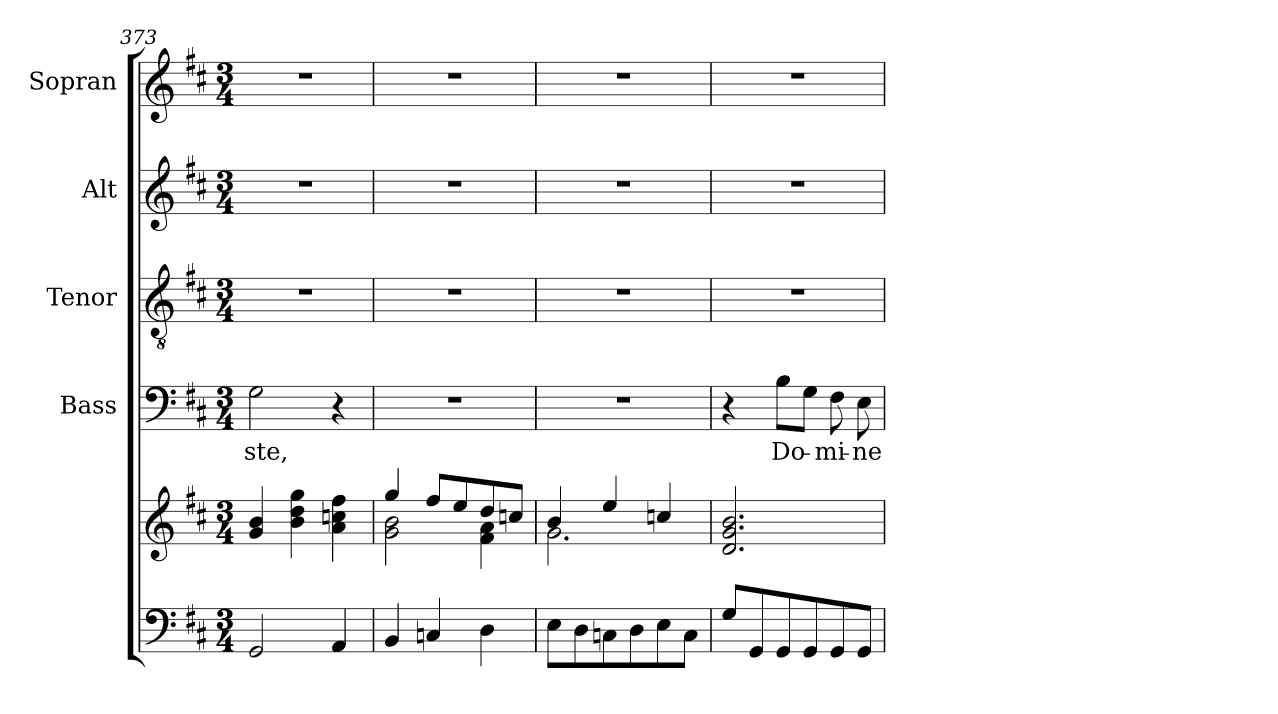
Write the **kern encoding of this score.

**kern	**kern	**kern	**text	**kern	**kern	**kern
*part5	*part5	*part4	*part4	*part3	*part2	*part1
*staff6	*staff5	*staff4	*staff4	*staff3	*staff2	*staff1
*	*	*I"Bass	*	*I"Tenor	*I"Alt	*I"Sopran
*	*	*I'B.	*	*I'T.	*I'A.	*I'S.
*clefF4	*clefG2	*clefF4	*	*clefGv2	*clefG2	*clefG2
*k[f#c#]	*k[f#c#]	*k[f#c#]	*	*k[f#c#]	*k[f#c#]	*k[f#c#]
*D:	*D:	*D:	*	*D:	*D:	*D:
*M3/4	*M3/4	*M3/4	*	*M3/4	*M3/4	*M3/4
=373	=373	=373	=373	=373	=373	=373
!	!	!	!LO:LY:b	!	!	!
2GG/	4g/ 4b/	2G\	-ste,	2.r	2.r	2.r
.	4b\ 4dd\ 4gg\	.	.	.	.	.
4AA/	4a\ 4ccn\ 4ff#\	4r	.	.	.	.
=374	=374	=374	=374	=374	=374	=374
*	*^	*	*	*	*	*
4BB/	4gg/	2g\ 2b\	2.r	.	2.r	2.r	2.r
4Cn/	8ff#/L	.	.	.	.	.	.
.	8ee/	.	.	.	.	.	.
4D\	8dd/	4f#\ 4a\	.	.	.	.	.
.	8ccn/J	.	.	.	.	.	.
!!LO:PB:g=z
=375	=375	=375	=375	=375	=375	=375	=375
8E\L	4b/	2.g\	2.r	.	2.r	2.r	2.r
8D\	.	.	.	.	.	.	.
8Cn\	4ee/	.	.	.	.	.	.
8D\	.	.	.	.	.	.	.
8E\	4ccn/	.	.	.	.	.	.
8C\J	.	.	.	.	.	.	.
*	*v	*v	*	*	*	*	*
=376	=376	=376	=376	=376	=376	=376
8G/L	2.d/ 2.g/ 2.b/	4r	.	2.r	2.r	2.r
8GG/	.	.	.	.	.	.
!	!	!	!LO:LY:b	!	!	!
8GG/	.	8B\L	Do-	.	.	.
8GG/	.	8G\J	.	.	.	.
!	!	!	!LO:LY:b	!	!	!
8GG/	.	8F#\	-mi-	.	.	.
!	!	!	!LO:LY:b	!	!	!
8GG/J	.	8E\	-ne	.	.	.
=	=	=	=	=	=	=
*-	*-	*-	*-	*-	*-	*-
